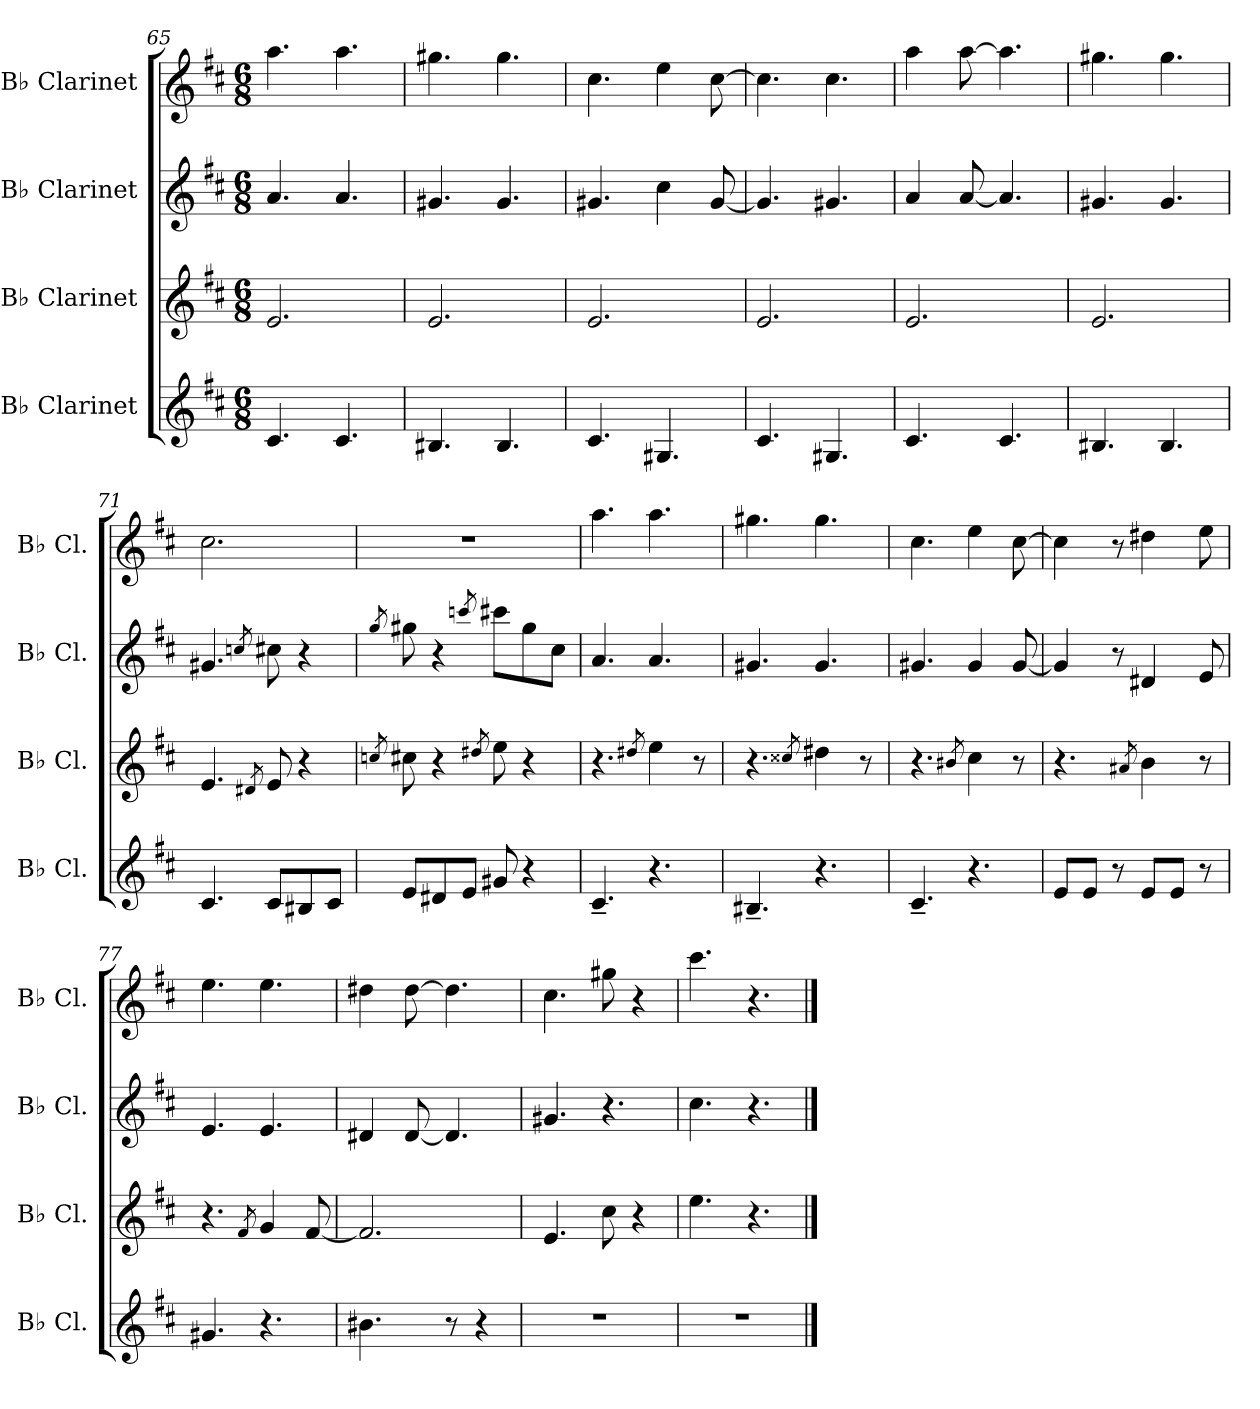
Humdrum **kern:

**kern	**kern	**kern	**kern
*part4	*part3	*part2	*part1
*staff4	*staff3	*staff2	*staff1
*I"B♭ Clarinet	*I"B♭ Clarinet	*I"B♭ Clarinet	*I"B♭ Clarinet
*I'B♭ Cl.	*I'B♭ Cl.	*I'B♭ Cl.	*I'B♭ Cl.
!!LO:LB:g=z
*clefG2	*clefG2	*clefG2	*clefG2
*ITrd1c2	*ITrd1c2	*ITrd1c2	*ITrd1c2
*k[]	*k[]	*k[]	*k[]
*M6/8	*M6/8	*M6/8	*M6/8
=65	=65	=65	=65
4.B/	2.d/	4.g/	4.gg\
4.B/	.	4.g/	4.gg\
=66	=66	=66	=66
4.A#X/	2.d/	4.f#X/	4.ff#X\
4.A#/	.	4.f#/	4.ff#\
=67	=67	=67	=67
4.B/	2.d/	4.f#X/	4.b\
4.F#X/	.	4b\	4dd\
.	.	[8f#/	[8b\
=68	=68	=68	=68
4.B/	2.d/	4.f#/]	4.b\]
4.F#X/	.	4.f#X/	4.b\
=69	=69	=69	=69
4.B/	2.d/	4g/	4gg\
.	.	[8g/	[8gg\
4.B/	.	4.g/]	4.gg\]
=70	=70	=70	=70
4.A#X/	2.d/	4.f#X/	4.ff#X\
4.A#/	.	4.f#/	4.ff#\
=71	=71	=71	=71
4.B/	4.d/	4.f#X/	2.b\
.	8qc#X/	8qb-X/	.
8B/L	8d/	8bn\	.
8A#X/	4r	4r	.
8B/J	.	.	.
=72	=72	=72	=72
.	8qb-X/	8qff/	.
8d/L	8bn\	8ff#X\	2.r
8c#X/	4r	4r	.
8d/J	.	.	.
.	8qcc#X/	8qbb-X/	.
8f#X/	8dd\	8bbn\L	.
4r	4r	8ff#\	.
.	.	8b\J	.
!!LO:LB:g=z
=73	=73	=73	=73
4.B~/	4.r	4.g/	4.gg\
.	8qcc#X/	.	.
4.r	4dd\	4.g/	4.gg\
.	8r	.	.
=74	=74	=74	=74
4.A#X~/	4.r	4.f#X/	4.ff#X\
.	8qb#X/	.	.
4.r	4cc#X\	4.f#/	4.ff#\
.	8r	.	.
=75	=75	=75	=75
4.B~/	4.r	4.f#X/	4.b\
.	8qa#X/	.	.
4.r	4b\	4f#/	4dd\
.	8r	[8f#/	[8b\
=76	=76	=76	=76
8d/L	4.r	4f#/]	4b\]
8d/J	.	.	.
8r	.	8r	8r
.	8qg#X/	.	.
8d/L	4a\	4c#X/	4cc#X\
8d/J	.	.	.
8r	8r	8d/	8dd\
=77	=77	=77	=77
4.f#X/	4.r	4.d/	4.dd\
.	8qe/	.	.
4.r	4f/	4.d/	4.dd\
.	[8e/	.	.
=78	=78	=78	=78
4.a#X\	2.e/]	4c#X/	4cc#X\
.	.	[8c#/	[8cc#\
8r	.	4.c#/]	4.cc#\]
4r	.	.	.
=79	=79	=79	=79
2.r	4.d/	4.f#X/	4.b\
.	8b\	4.r	8ff#X\
.	4r	.	4r
=80	=80	=80	=80
2.r	4.dd\	4.b\	4.bb\
.	4.r	4.r	4.r
==	==	==	==
*-	*-	*-	*-
